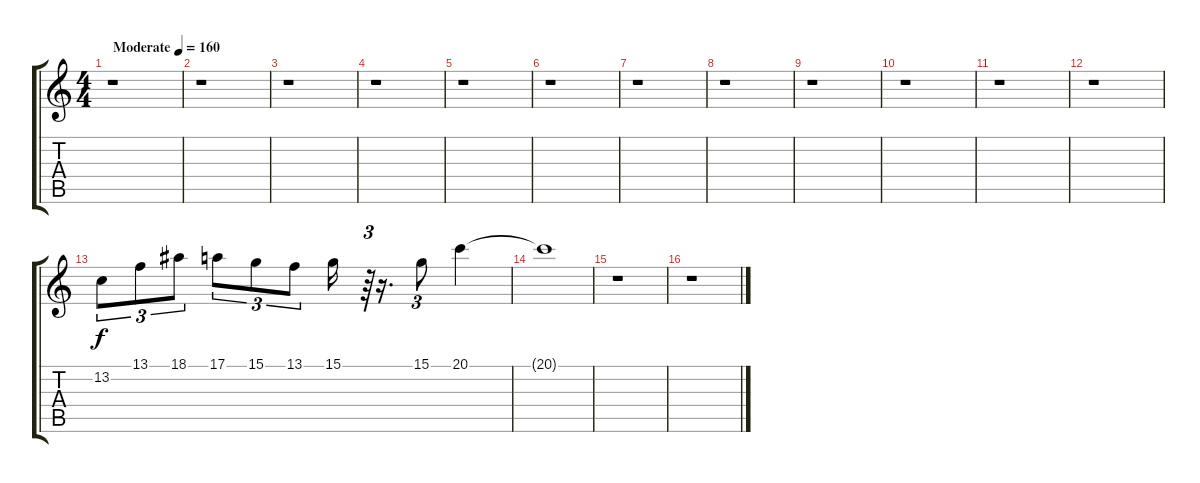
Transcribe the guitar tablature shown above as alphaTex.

\track "" {instrument stringensemble1}
\staff {score tabs}
\tuning (E4 B3 G3 D3 A2 E2) {hide}
\ts (4 4)
\tempo (160 "Moderate")
\clef g2
\ks c
r.1{dy f instrument stringensemble1} |
r.1 |
r.1 |
r.1 |
r.1 |
r.1 |
r.1 |
r.1 |
r.1 |
r.1 |
r.1 |
r.1 |
13.2.8{tu (3 2)} 13.1.8{tu (3 2)} 18.1.8{tu (3 2)} 17.1.8{tu (3 2)} 15.1.8{tu (3 2)} 13.1.8{tu (3 2)} 15.1.16 r.64{tu (3 2)} r.16{d} 15.1.8{tu (3 2)} 20.1.4 |
20.1{t}.1 |
r.1 |
r.1
